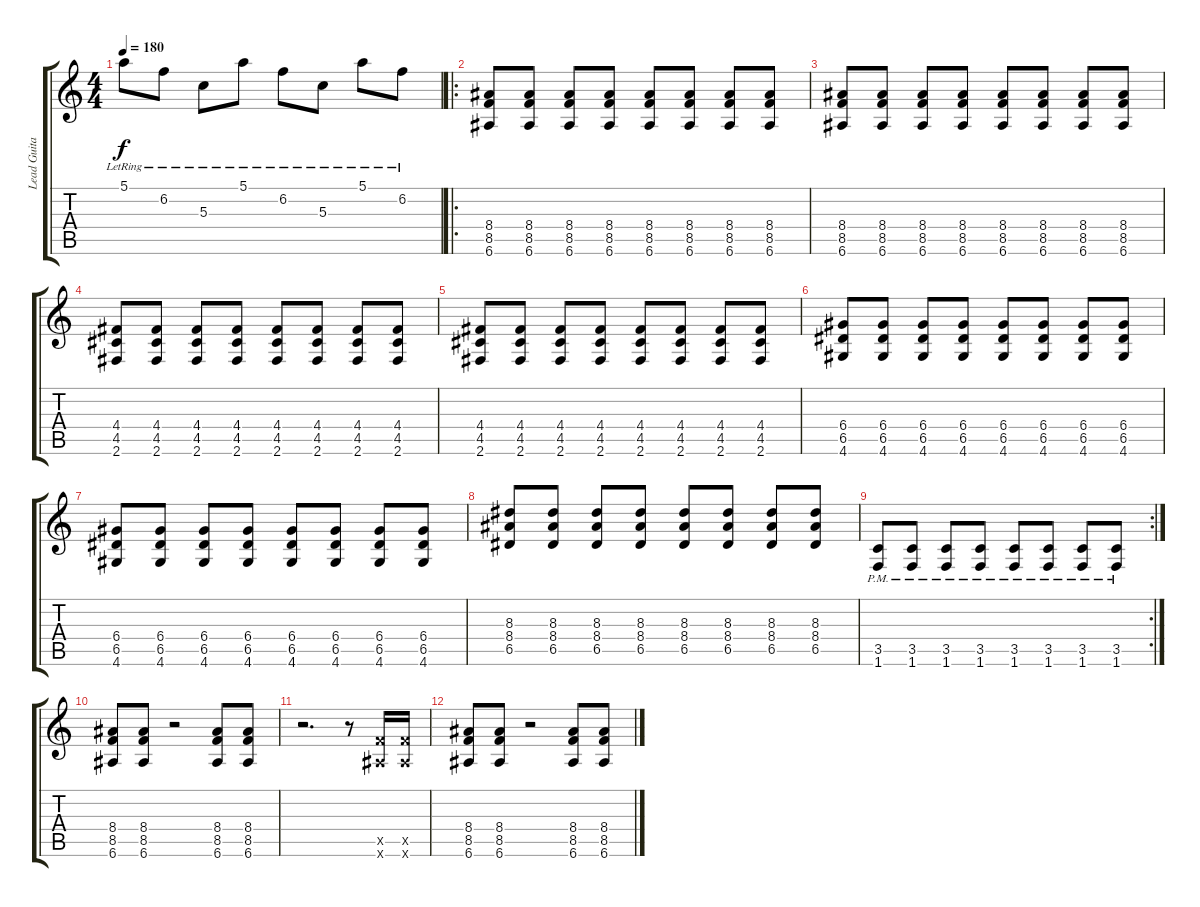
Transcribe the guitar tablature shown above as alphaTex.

\track ("Lead Guitar" "Lead Guita") {instrument distortionguitar}
\staff {score tabs}
\tuning (E4 B3 G3 D3 A2 E2) {hide}
\ts (4 4)
\tempo 180
\clef g2
\ks c
5.1{lr}.8{dy f} 6.2{lr}.8 5.3{lr}.8 5.1{lr}.8 6.2{lr}.8 5.3{lr}.8 5.1{lr}.8 6.2{lr}.8 |
\ro
(8.4 8.5 6.6).8 (8.4 8.5 6.6).8 (8.4 8.5 6.6).8 (8.4 8.5 6.6).8 (8.4 8.5 6.6).8 (8.4 8.5 6.6).8 (8.4 8.5 6.6).8 (8.4 8.5 6.6).8 |
(8.4 8.5 6.6).8 (8.4 8.5 6.6).8 (8.4 8.5 6.6).8 (8.4 8.5 6.6).8 (8.4 8.5 6.6).8 (8.4 8.5 6.6).8 (8.4 8.5 6.6).8 (8.4 8.5 6.6).8 |
(4.4 4.5 2.6).8 (4.4 4.5 2.6).8 (4.4 4.5 2.6).8 (4.4 4.5 2.6).8 (4.4 4.5 2.6).8 (4.4 4.5 2.6).8 (4.4 4.5 2.6).8 (4.4 4.5 2.6).8 |
(4.4 4.5 2.6).8 (4.4 4.5 2.6).8 (4.4 4.5 2.6).8 (4.4 4.5 2.6).8 (4.4 4.5 2.6).8 (4.4 4.5 2.6).8 (4.4 4.5 2.6).8 (4.4 4.5 2.6).8 |
(6.4 6.5 4.6).8 (6.4 6.5 4.6).8 (6.4 6.5 4.6).8 (6.4 6.5 4.6).8 (6.4 6.5 4.6).8 (6.4 6.5 4.6).8 (6.4 6.5 4.6).8 (6.4 6.5 4.6).8 |
(6.4 6.5 4.6).8 (6.4 6.5 4.6).8 (6.4 6.5 4.6).8 (6.4 6.5 4.6).8 (6.4 6.5 4.6).8 (6.4 6.5 4.6).8 (6.4 6.5 4.6).8 (6.4 6.5 4.6).8 |
(8.3 8.4 6.5).8 (8.3 8.4 6.5).8 (8.3 8.4 6.5).8 (8.3 8.4 6.5).8 (8.3 8.4 6.5).8 (8.3 8.4 6.5).8 (8.3 8.4 6.5).8 (8.3 8.4 6.5).8 |
\rc 2
(3.5{pm} 1.6{pm}).8 (3.5{pm} 1.6{pm}).8 (3.5{pm} 1.6{pm}).8 (3.5{pm} 1.6{pm}).8 (3.5{pm} 1.6{pm}).8 (3.5{pm} 1.6{pm}).8 (3.5{pm} 1.6{pm}).8 (3.5{pm} 1.6{pm}).8 |
(8.4 8.5 6.6).8 (8.4 8.5 6.6).8 r.2 (8.4 8.5 6.6).8 (8.4 8.5 6.6).8 |
r.2{d} r.8 (8.5{x} 6.6{x}).16 (8.5{x} 6.6{x}).16 |
(8.4 8.5 6.6).8 (8.4 8.5 6.6).8 r.2 (8.4 8.5 6.6).8 (8.4 8.5 6.6).8
